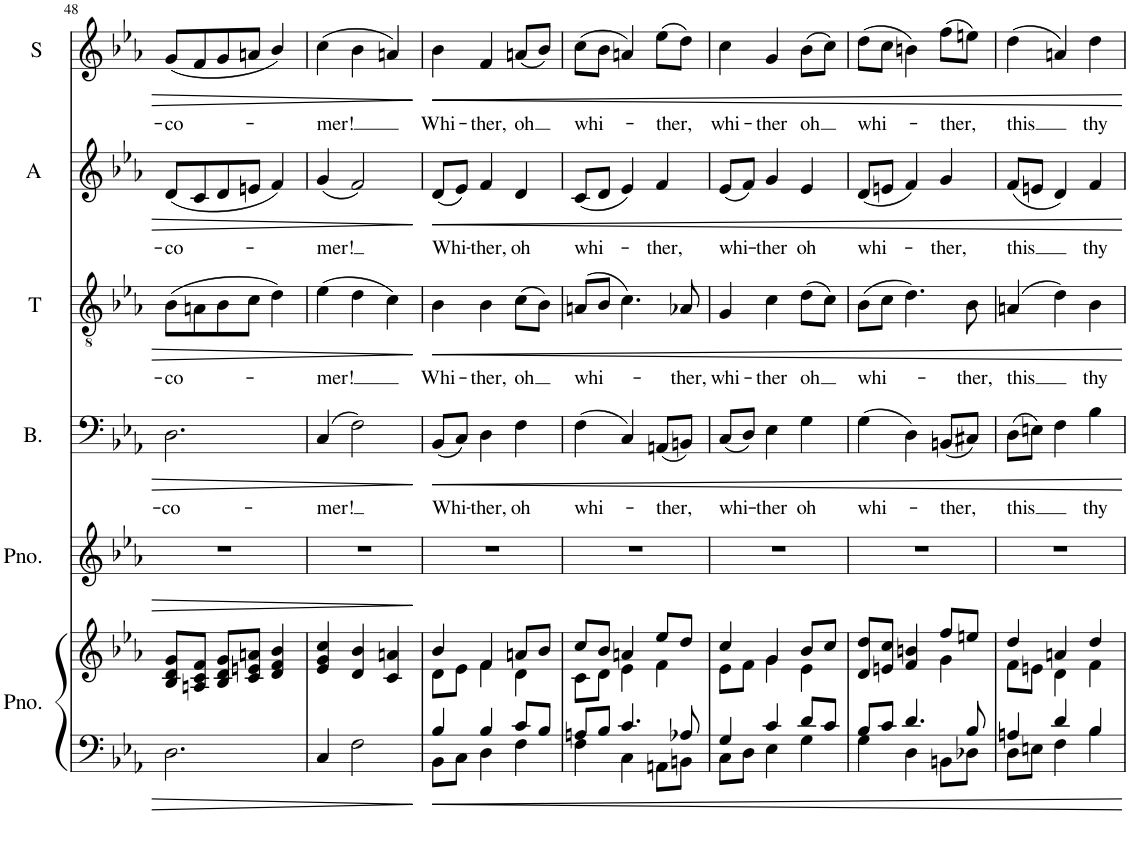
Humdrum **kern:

**kern	**kern	**kern	**text	**kern	**text	**kern	**text	**kern	**text
*part5	*part5	*part4	*part4	*part3	*part3	*part2	*part2	*part1	*part1
*staff6	*staff5	*staff4	*staff4	*staff3	*staff3	*staff2	*staff2	*staff1	*staff1
*I"Piano (ad lib.)	*	*I"Bass	*	*I"Tenor	*	*I"Alto	*	*I"Soprano	*
*I'Pno.	*	*I'B.	*	*I'T	*	*I'A	*	*I'S	*
!!LO:PB:g=z
*clefF4	*clefG2	*clefF4	*	*clefGv2	*	*clefG2	*	*clefG2	*
*	*	*	*	*	*	*Trd4c7	*	*	*
*k[b-e-a-]	*k[b-e-a-]	*k[b-e-a-]	*	*k[b-e-a-]	*	*k[b-e-a-]	*	*k[b-e-a-]	*
*M3/4	*M3/4	*M3/4	*	*M3/4	*	*M3/4	*	*M3/4	*
=48	=48	=48	=48	=48	=48	=48	=48	=48	=48
!	!	!	!LO:LY:b	!	!LO:LY:b	!	!LO:LY:b	!	!LO:LY:b
2.D\	8B-/ 8d/ 8g/L	2.D\	-co-	(8B-\L	-co-	(8d/L	-co-	(8g/L	-co-
.	8An/ 8c/ 8f/J	.	.	8An\	.	8c/	.	8f/	.
.	8B-/ 8d/ 8g/L	.	.	8B-\	.	8d/	.	8g/	.
.	8c/ 8en/ 8an/J	.	.	8c\J	.	8en/J	.	8an/J	.
.	4d/ 4f/ 4b-/	.	.	4d\)	.	4f/)	.	4b-/)	.
=49	=49	=49	=49	=49	=49	=49	=49	=49	=49
!	!	!	!LO:LY:b	!	!LO:LY:b	!	!LO:LY:b	!	!LO:LY:b
4C/	4e-/ 4g/ 4cc/	(4C/	-mer!	(4e-\	-mer!	(4g/	-mer!	(4cc\	mer!
2F\	4d/ 4b-/	2F\)	.	4d\	.	2f/)	.	4b-\	.
.	4c/ 4an/	.	.	4c\)	.	.	.	4an/)	.
=50	=50	=50	=50	=50	=50	=50	=50	=50	=50
*^	*^	*	*	*	*	*	*	*	*
!	!	!	!	!	!LO:LY:b	!	!LO:LY:b	!	!LO:LY:b	!	!LO:LY:b
4B-/	8BB-\L	4b-/	8d\L	(8BB-/L	Whi-	4B-\	Whi-	(8d/L	Whi-	4b-\	Whi-
.	8C\J	.	8e-\J	8C/J)	.	.	.	8e-/J)	.	.	.
!	!	!	!	!	!LO:LY:b	!	!LO:LY:b	!	!LO:LY:b	!	!LO:LY:b
4B-/	4D\	4f/	4f\	4D\	-ther,	4B-\	-ther,	4f/	-ther,	4f/	-ther,
!	!	!	!	!	!LO:LY:b	!	!LO:LY:b	!	!LO:LY:b	!	!LO:LY:b
8c/L	4F\	8an/L	4d\	4F\	oh	(8c\L	oh	4d/	oh	(8an/L	oh
8B-/J	.	8b-/J	.	.	.	8B-\J)	.	.	.	8b-/J)	.
=51	=51	=51	=51	=51	=51	=51	=51	=51	=51	=51	=51
!	!	!	!	!	!LO:LY:b	!	!LO:LY:b	!	!LO:LY:b	!	!LO:LY:b
8An/L	4F\	8cc/L	8c\L	(4F\	whi-	(8An/L	whi-	(8c/L	whi-	(8cc\L	whi-
8B-/J	.	8b-/J	8d\J	.	.	8B-/J	.	8d/J	.	8b-\J	.
4.c/	4C\	4an/	4e-\	4C/)	.	4.c\)	.	4e-/)	.	4an/)	.
!	!	!	!	!	!LO:LY:b	!	!	!	!LO:LY:b	!	!LO:LY:b
.	8AAn\L	8ee-/L	4f\	(8AAn/L	-ther,	.	.	4f/	-ther,	(8ee-\L	-ther,
!	!	!	!	!	!	!	!LO:LY:b	!	!	!	!
8A-X/	8BBn\J	8dd/J	.	8BBn/J)	.	8A-X/	-ther,	.	.	8dd\J)	.
=52	=52	=52	=52	=52	=52	=52	=52	=52	=52	=52	=52
!	!	!	!	!	!LO:LY:b	!	!LO:LY:b	!	!LO:LY:b	!	!LO:LY:b
4G/	8C\L	4cc/	8e-\L	(8C/L	whi-	4G/	whi-	(8e-/L	whi-	4cc\	whi-
.	8D\J	.	8f\J	8D/J)	.	.	.	8f/J)	.	.	.
!	!	!	!	!	!LO:LY:b	!	!LO:LY:b	!	!LO:LY:b	!	!LO:LY:b
4c/	4E-\	4g/	4g\	4E-\	-ther	4c\	-ther	4g/	-ther	4g/	-ther
!	!	!	!	!	!LO:LY:b	!	!LO:LY:b	!	!LO:LY:b	!	!LO:LY:b
8d/L	4G\	8b-/L	4e-\	4G\	oh	(8d\L	oh	4e-/	oh	(8b-\L	oh
8c/J	.	8cc/J	.	.	.	8c\J)	.	.	.	8cc\J)	.
=53	=53	=53	=53	=53	=53	=53	=53	=53	=53	=53	=53
!	!	!	!	!	!LO:LY:b	!	!LO:LY:b	!	!LO:LY:b	!	!LO:LY:b
8B-/L	4G\	8d/ 8dd/L	2ryy	(4G\	whi-	(8B-\L	whi-	(8d/L	whi-	(8dd\L	whi-
8c/J	.	8en/ 8cc/J	.	.	.	8c\J	.	8en/J	.	8cc\J	.
4.d/	4D\	4f/ 4bn/	.	4D\)	.	4.d\)	.	4f/)	.	4bn\)	.
!	!	!	!	!	!LO:LY:b	!	!	!	!LO:LY:b	!	!LO:LY:b
.	8BBn\L	8ff/L	4g\	(8BBn/L	-ther,	.	.	4g/	-ther,	(8ff\L	-ther,
!	!	!	!	!	!	!	!LO:LY:b	!	!	!	!
8B-/	8D-X\J	8een/J	.	8C#X/J)	.	8B-\	-ther,	.	.	8een\J)	.
=54	=54	=54	=54	=54	=54	=54	=54	=54	=54	=54	=54
!	!	!	!	!	!LO:LY:b	!	!LO:LY:b	!	!LO:LY:b	!	!LO:LY:b
4An/	8D\L	4dd/	8f\L	(8D\L	this	(4An/	this	(8f/L	this	(4dd\	this
.	8En\J	.	8en\J	8En\J)	.	.	.	8en/J	.	.	.
4d/	4F\	4an/	4d\	4F\	.	4d\)	.	4d/)	.	4an/)	.
!	!	!	!	!	!LO:LY:b	!	!LO:LY:b	!	!LO:LY:b	!	!LO:LY:b
4B-/	4B-\	4dd/	4f\	4B-\	thy	4B-\	thy	4f/	thy	4dd\	thy
*v	*v	*	*	*	*	*	*	*	*	*	*
*	*v	*v	*	*	*	*	*	*	*	*
=	=	=	=	=	=	=	=	=	=
*-	*-	*-	*-	*-	*-	*-	*-	*-	*-
